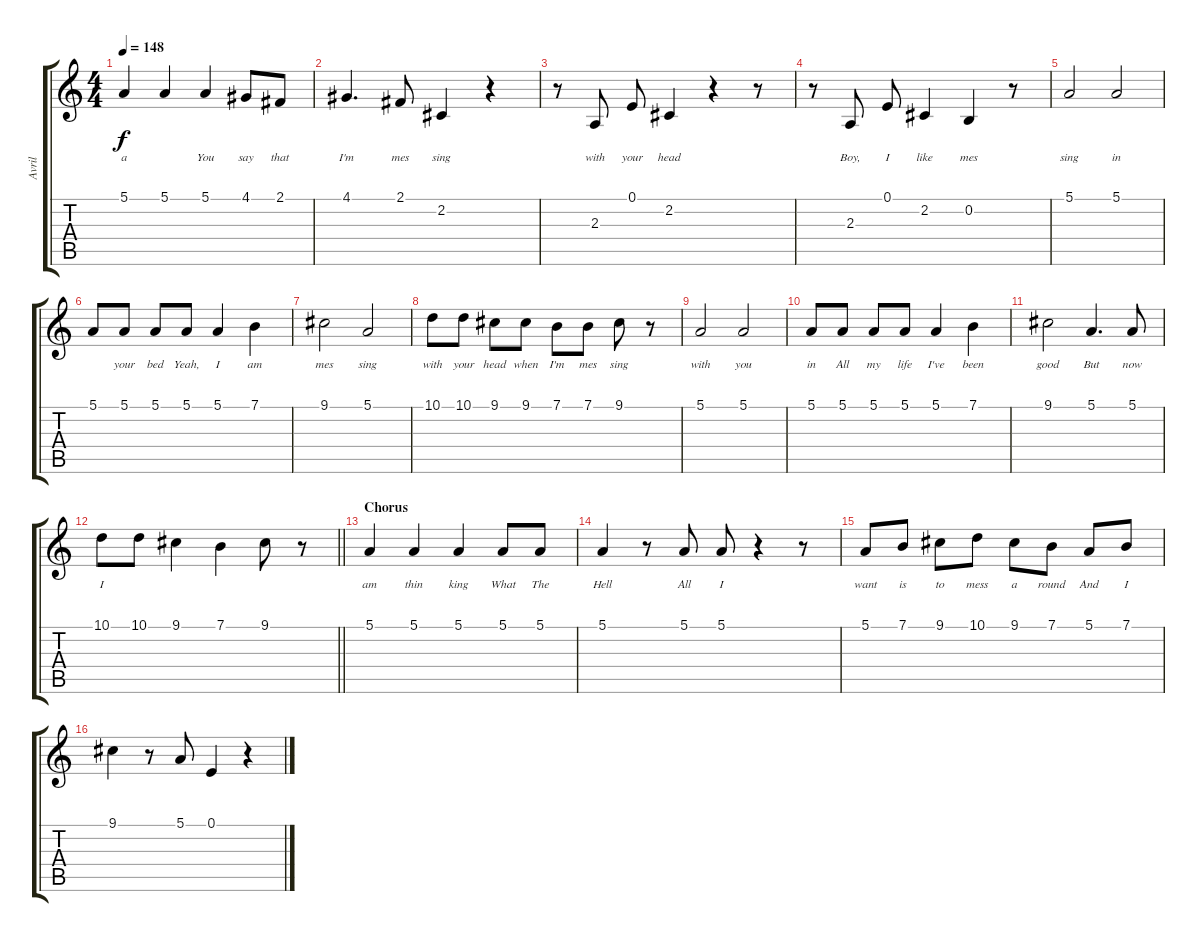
\track ("Avril" "Avril") {instrument electricgrandpiano}
\staff {score tabs}
\tuning (E4 B3 G3 D3 A2 E2) {hide}
\ts (4 4)
\tempo 148
\clef g2
\ks c
5.1.4{lyrics (0 "a") lyrics (1 "") lyrics (2 "") lyrics (3 "") lyrics (4 "") dy f} 5.1.4{lyrics (0 "") lyrics (1 "") lyrics (2 "") lyrics (3 "") lyrics (4 "")} 5.1.4{lyrics (0 "You") lyrics (1 "") lyrics (2 "") lyrics (3 "") lyrics (4 "")} 4.1.8{lyrics (0 "say") lyrics (1 "") lyrics (2 "") lyrics (3 "") lyrics (4 "")} 2.1.8{lyrics (0 "that") lyrics (1 "") lyrics (2 "") lyrics (3 "") lyrics (4 "")} |
4.1.4{d lyrics (0 "I'm") lyrics (1 "") lyrics (2 "") lyrics (3 "") lyrics (4 "")} 2.1.8{lyrics (0 "mes") lyrics (1 "") lyrics (2 "") lyrics (3 "") lyrics (4 "")} 2.2.4{lyrics (0 "sing") lyrics (1 "") lyrics (2 "") lyrics (3 "") lyrics (4 "")} r.4 |
r.8 2.3.8{lyrics (0 "with") lyrics (1 "") lyrics (2 "") lyrics (3 "") lyrics (4 "")} 0.1.8{lyrics (0 "your") lyrics (1 "") lyrics (2 "") lyrics (3 "") lyrics (4 "")} 2.2.4{lyrics (0 "head") lyrics (1 "") lyrics (2 "") lyrics (3 "") lyrics (4 "")} r.4 r.8 |
r.8 2.3.8{lyrics (0 "Boy,") lyrics (1 "") lyrics (2 "") lyrics (3 "") lyrics (4 "")} 0.1.8{lyrics (0 "I") lyrics (1 "") lyrics (2 "") lyrics (3 "") lyrics (4 "")} 2.2.4{lyrics (0 "like") lyrics (1 "") lyrics (2 "") lyrics (3 "") lyrics (4 "")} 0.2.4{lyrics (0 "mes") lyrics (1 "") lyrics (2 "") lyrics (3 "") lyrics (4 "")} r.8 |
5.1.2{lyrics (0 "sing") lyrics (1 "") lyrics (2 "") lyrics (3 "") lyrics (4 "")} 5.1.2{lyrics (0 "in") lyrics (1 "") lyrics (2 "") lyrics (3 "") lyrics (4 "")} |
5.1.8{lyrics (0 "") lyrics (1 "") lyrics (2 "") lyrics (3 "") lyrics (4 "")} 5.1.8{lyrics (0 "your") lyrics (1 "") lyrics (2 "") lyrics (3 "") lyrics (4 "")} 5.1.8{lyrics (0 "bed") lyrics (1 "") lyrics (2 "") lyrics (3 "") lyrics (4 "")} 5.1.8{lyrics (0 "Yeah,") lyrics (1 "") lyrics (2 "") lyrics (3 "") lyrics (4 "")} 5.1.4{lyrics (0 "I") lyrics (1 "") lyrics (2 "") lyrics (3 "") lyrics (4 "")} 7.1.4{lyrics (0 "am") lyrics (1 "") lyrics (2 "") lyrics (3 "") lyrics (4 "")} |
9.1.2{lyrics (0 "mes") lyrics (1 "") lyrics (2 "") lyrics (3 "") lyrics (4 "")} 5.1.2{lyrics (0 "sing") lyrics (1 "") lyrics (2 "") lyrics (3 "") lyrics (4 "")} |
10.1.8{lyrics (0 "with") lyrics (1 "") lyrics (2 "") lyrics (3 "") lyrics (4 "")} 10.1.8{lyrics (0 "your") lyrics (1 "") lyrics (2 "") lyrics (3 "") lyrics (4 "")} 9.1.8{lyrics (0 "head") lyrics (1 "") lyrics (2 "") lyrics (3 "") lyrics (4 "")} 9.1.8{lyrics (0 "when") lyrics (1 "") lyrics (2 "") lyrics (3 "") lyrics (4 "")} 7.1.8{lyrics (0 "I'm") lyrics (1 "") lyrics (2 "") lyrics (3 "") lyrics (4 "")} 7.1.8{lyrics (0 "mes") lyrics (1 "") lyrics (2 "") lyrics (3 "") lyrics (4 "")} 9.1.8{lyrics (0 "sing") lyrics (1 "") lyrics (2 "") lyrics (3 "") lyrics (4 "")} r.8 |
5.1.2{lyrics (0 "with") lyrics (1 "") lyrics (2 "") lyrics (3 "") lyrics (4 "")} 5.1.2{lyrics (0 "you") lyrics (1 "") lyrics (2 "") lyrics (3 "") lyrics (4 "")} |
5.1.8{lyrics (0 "in") lyrics (1 "") lyrics (2 "") lyrics (3 "") lyrics (4 "")} 5.1.8{lyrics (0 "All") lyrics (1 "") lyrics (2 "") lyrics (3 "") lyrics (4 "")} 5.1.8{lyrics (0 "my") lyrics (1 "") lyrics (2 "") lyrics (3 "") lyrics (4 "")} 5.1.8{lyrics (0 "life") lyrics (1 "") lyrics (2 "") lyrics (3 "") lyrics (4 "")} 5.1.4{lyrics (0 "I've") lyrics (1 "") lyrics (2 "") lyrics (3 "") lyrics (4 "")} 7.1.4{lyrics (0 "been") lyrics (1 "") lyrics (2 "") lyrics (3 "") lyrics (4 "")} |
9.1.2{lyrics (0 "good") lyrics (1 "") lyrics (2 "") lyrics (3 "") lyrics (4 "")} 5.1.4{d lyrics (0 "But") lyrics (1 "") lyrics (2 "") lyrics (3 "") lyrics (4 "")} 5.1.8{lyrics (0 "now") lyrics (1 "") lyrics (2 "") lyrics (3 "") lyrics (4 "")} |
\barLineRight lightlight
10.1.8{lyrics (0 "I") lyrics (1 "") lyrics (2 "") lyrics (3 "") lyrics (4 "")} 10.1.8{lyrics (0 "") lyrics (1 "") lyrics (2 "") lyrics (3 "") lyrics (4 "")} 9.1.4{lyrics (0 "") lyrics (1 "") lyrics (2 "") lyrics (3 "") lyrics (4 "")} 7.1.4{lyrics (0 "") lyrics (1 "") lyrics (2 "") lyrics (3 "") lyrics (4 "")} 9.1.8{lyrics (0 "") lyrics (1 "") lyrics (2 "") lyrics (3 "") lyrics (4 "")} r.8 |
\section ("" "Chorus")
5.1.4{lyrics (0 "am") lyrics (1 "") lyrics (2 "") lyrics (3 "") lyrics (4 "")} 5.1.4{lyrics (0 "thin") lyrics (1 "") lyrics (2 "") lyrics (3 "") lyrics (4 "")} 5.1.4{lyrics (0 "king") lyrics (1 "") lyrics (2 "") lyrics (3 "") lyrics (4 "")} 5.1.8{lyrics (0 "What") lyrics (1 "") lyrics (2 "") lyrics (3 "") lyrics (4 "")} 5.1.8{lyrics (0 "The") lyrics (1 "") lyrics (2 "") lyrics (3 "") lyrics (4 "")} |
5.1.4{lyrics (0 "Hell") lyrics (1 "") lyrics (2 "") lyrics (3 "") lyrics (4 "")} r.8 5.1.8{lyrics (0 "All") lyrics (1 "") lyrics (2 "") lyrics (3 "") lyrics (4 "")} 5.1.8{lyrics (0 "I") lyrics (1 "") lyrics (2 "") lyrics (3 "") lyrics (4 "")} r.4 r.8 |
5.1.8{lyrics (0 "want") lyrics (1 "") lyrics (2 "") lyrics (3 "") lyrics (4 "")} 7.1.8{lyrics (0 "is") lyrics (1 "") lyrics (2 "") lyrics (3 "") lyrics (4 "")} 9.1.8{lyrics (0 "to") lyrics (1 "") lyrics (2 "") lyrics (3 "") lyrics (4 "")} 10.1.8{lyrics (0 "mess") lyrics (1 "") lyrics (2 "") lyrics (3 "") lyrics (4 "")} 9.1.8{lyrics (0 "a") lyrics (1 "") lyrics (2 "") lyrics (3 "") lyrics (4 "")} 7.1.8{lyrics (0 "round") lyrics (1 "") lyrics (2 "") lyrics (3 "") lyrics (4 "")} 5.1.8{lyrics (0 "And") lyrics (1 "") lyrics (2 "") lyrics (3 "") lyrics (4 "")} 7.1.8{lyrics (0 "I") lyrics (1 "") lyrics (2 "") lyrics (3 "") lyrics (4 "")} |
9.1.4{lyrics (0 "") lyrics (1 "") lyrics (2 "") lyrics (3 "") lyrics (4 "")} r.8 5.1.8{lyrics (0 "") lyrics (1 "") lyrics (2 "") lyrics (3 "") lyrics (4 "")} 0.1.4{lyrics (0 "") lyrics (1 "") lyrics (2 "") lyrics (3 "") lyrics (4 "")} r.4
